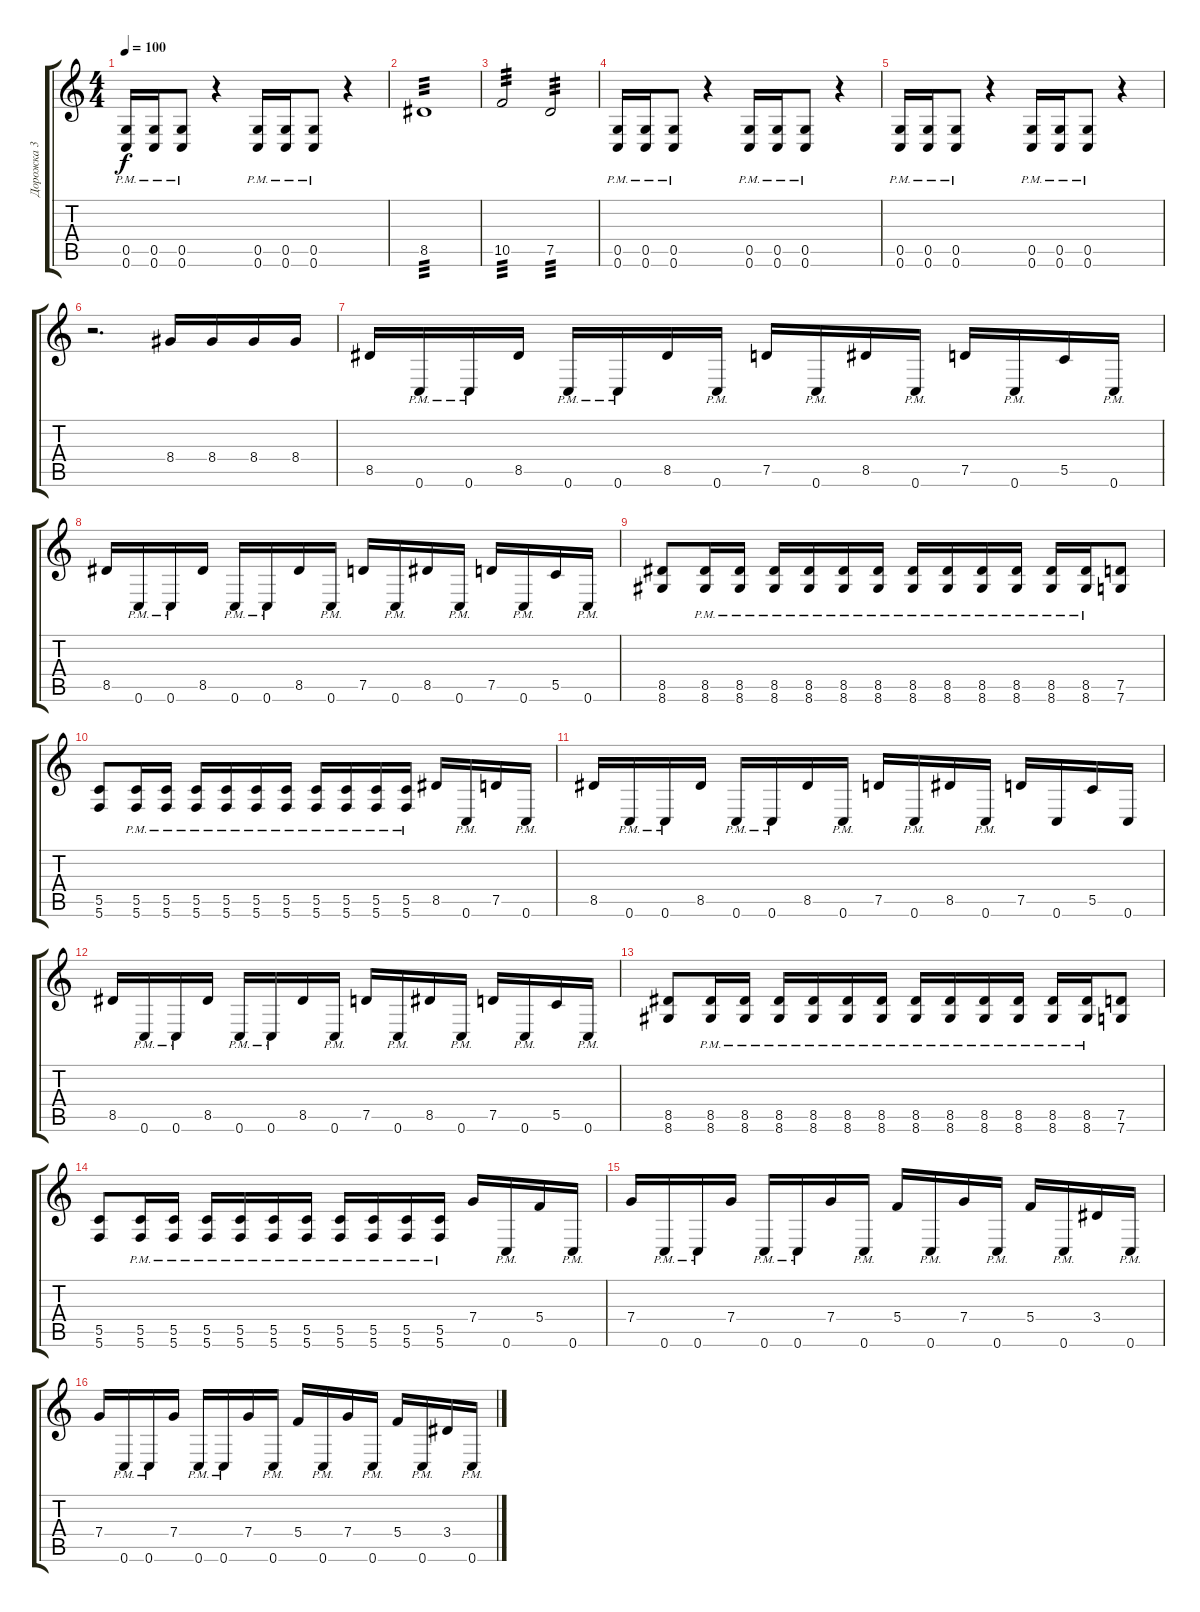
\track ("Дорожка 3" "Дорожка 3") {instrument distortionguitar}
\staff {score tabs}
\tuning (D4 A3 F3 C3 G2 C2) {hide}
\ts (4 4)
\tempo 100
\clef g2
\ks c
(0.5{pm} 0.6{pm}).16{dy f} (0.5{pm} 0.6{pm}).16 (0.5{pm} 0.6{pm}).8 r.4 (0.5{pm} 0.6{pm}).16 (0.5{pm} 0.6{pm}).16 (0.5{pm} 0.6{pm}).8 r.4 |
8.5.1{tp 3} |
10.5.2{tp 3} 7.5.2{tp 3} |
(0.5{pm} 0.6{pm}).16 (0.5{pm} 0.6{pm}).16 (0.5{pm} 0.6{pm}).8 r.4 (0.5{pm} 0.6{pm}).16 (0.5{pm} 0.6{pm}).16 (0.5{pm} 0.6{pm}).8 r.4 |
(0.5{pm} 0.6{pm}).16 (0.5{pm} 0.6{pm}).16 (0.5{pm} 0.6{pm}).8 r.4 (0.5{pm} 0.6{pm}).16 (0.5{pm} 0.6{pm}).16 (0.5{pm} 0.6{pm}).8 r.4 |
r.2{d} 8.4.16 8.4.16 8.4.16 8.4.16 |
8.5.16 0.6{pm}.16 0.6{pm}.16 8.5.16 0.6{pm}.16 0.6{pm}.16 8.5.16 0.6{pm}.16 7.5.16 0.6{pm}.16 8.5.16 0.6{pm}.16 7.5.16 0.6{pm}.16 5.5.16 0.6{pm}.16 |
8.5.16 0.6{pm}.16 0.6{pm}.16 8.5.16 0.6{pm}.16 0.6{pm}.16 8.5.16 0.6{pm}.16 7.5.16 0.6{pm}.16 8.5.16 0.6{pm}.16 7.5.16 0.6{pm}.16 5.5.16 0.6{pm}.16 |
(8.5 8.6).8 (8.5{pm} 8.6{pm}).16 (8.5{pm} 8.6{pm}).16 (8.5{pm} 8.6{pm}).16 (8.5{pm} 8.6{pm}).16 (8.5{pm} 8.6{pm}).16 (8.5{pm} 8.6{pm}).16 (8.5{pm} 8.6{pm}).16 (8.5{pm} 8.6{pm}).16 (8.5{pm} 8.6{pm}).16 (8.5{pm} 8.6{pm}).16 (8.5{pm} 8.6{pm}).16 (8.5{pm} 8.6{pm}).16 (7.5 7.6).8 |
(5.5 5.6).8 (5.5{pm} 5.6{pm}).16 (5.5{pm} 5.6{pm}).16 (5.5{pm} 5.6{pm}).16 (5.5{pm} 5.6{pm}).16 (5.5{pm} 5.6{pm}).16 (5.5{pm} 5.6{pm}).16 (5.5{pm} 5.6{pm}).16 (5.5{pm} 5.6{pm}).16 (5.5{pm} 5.6{pm}).16 (5.5{pm} 5.6{pm}).16 8.5.16 0.6{pm}.16 7.5.16 0.6{pm}.16 |
8.5.16 0.6{pm}.16 0.6{pm}.16 8.5.16 0.6{pm}.16 0.6{pm}.16 8.5.16 0.6{pm}.16 7.5.16 0.6{pm}.16 8.5.16 0.6{pm}.16 7.5.16 0.6.16 5.5.16 0.6.16 |
8.5.16 0.6{pm}.16 0.6{pm}.16 8.5.16 0.6{pm}.16 0.6{pm}.16 8.5.16 0.6{pm}.16 7.5.16 0.6{pm}.16 8.5.16 0.6{pm}.16 7.5.16 0.6{pm}.16 5.5.16 0.6{pm}.16 |
(8.5 8.6).8 (8.5{pm} 8.6{pm}).16 (8.5{pm} 8.6{pm}).16 (8.5{pm} 8.6{pm}).16 (8.5{pm} 8.6{pm}).16 (8.5{pm} 8.6{pm}).16 (8.5{pm} 8.6{pm}).16 (8.5{pm} 8.6{pm}).16 (8.5{pm} 8.6{pm}).16 (8.5{pm} 8.6{pm}).16 (8.5{pm} 8.6{pm}).16 (8.5{pm} 8.6{pm}).16 (8.5{pm} 8.6{pm}).16 (7.5 7.6).8 |
(5.5 5.6).8 (5.5{pm} 5.6{pm}).16 (5.5{pm} 5.6{pm}).16 (5.5{pm} 5.6{pm}).16 (5.5{pm} 5.6{pm}).16 (5.5{pm} 5.6{pm}).16 (5.5{pm} 5.6{pm}).16 (5.5{pm} 5.6{pm}).16 (5.5{pm} 5.6{pm}).16 (5.5{pm} 5.6{pm}).16 (5.5{pm} 5.6{pm}).16 7.4.16 0.6{pm}.16 5.4.16 0.6{pm}.16 |
7.4.16 0.6{pm}.16 0.6{pm}.16 7.4.16 0.6{pm}.16 0.6{pm}.16 7.4.16 0.6{pm}.16 5.4.16 0.6{pm}.16 7.4.16 0.6{pm}.16 5.4.16 0.6{pm}.16 3.4.16 0.6{pm}.16 |
7.4.16 0.6{pm}.16 0.6{pm}.16 7.4.16 0.6{pm}.16 0.6{pm}.16 7.4.16 0.6{pm}.16 5.4.16 0.6{pm}.16 7.4.16 0.6{pm}.16 5.4.16 0.6{pm}.16 3.4.16 0.6{pm}.16
